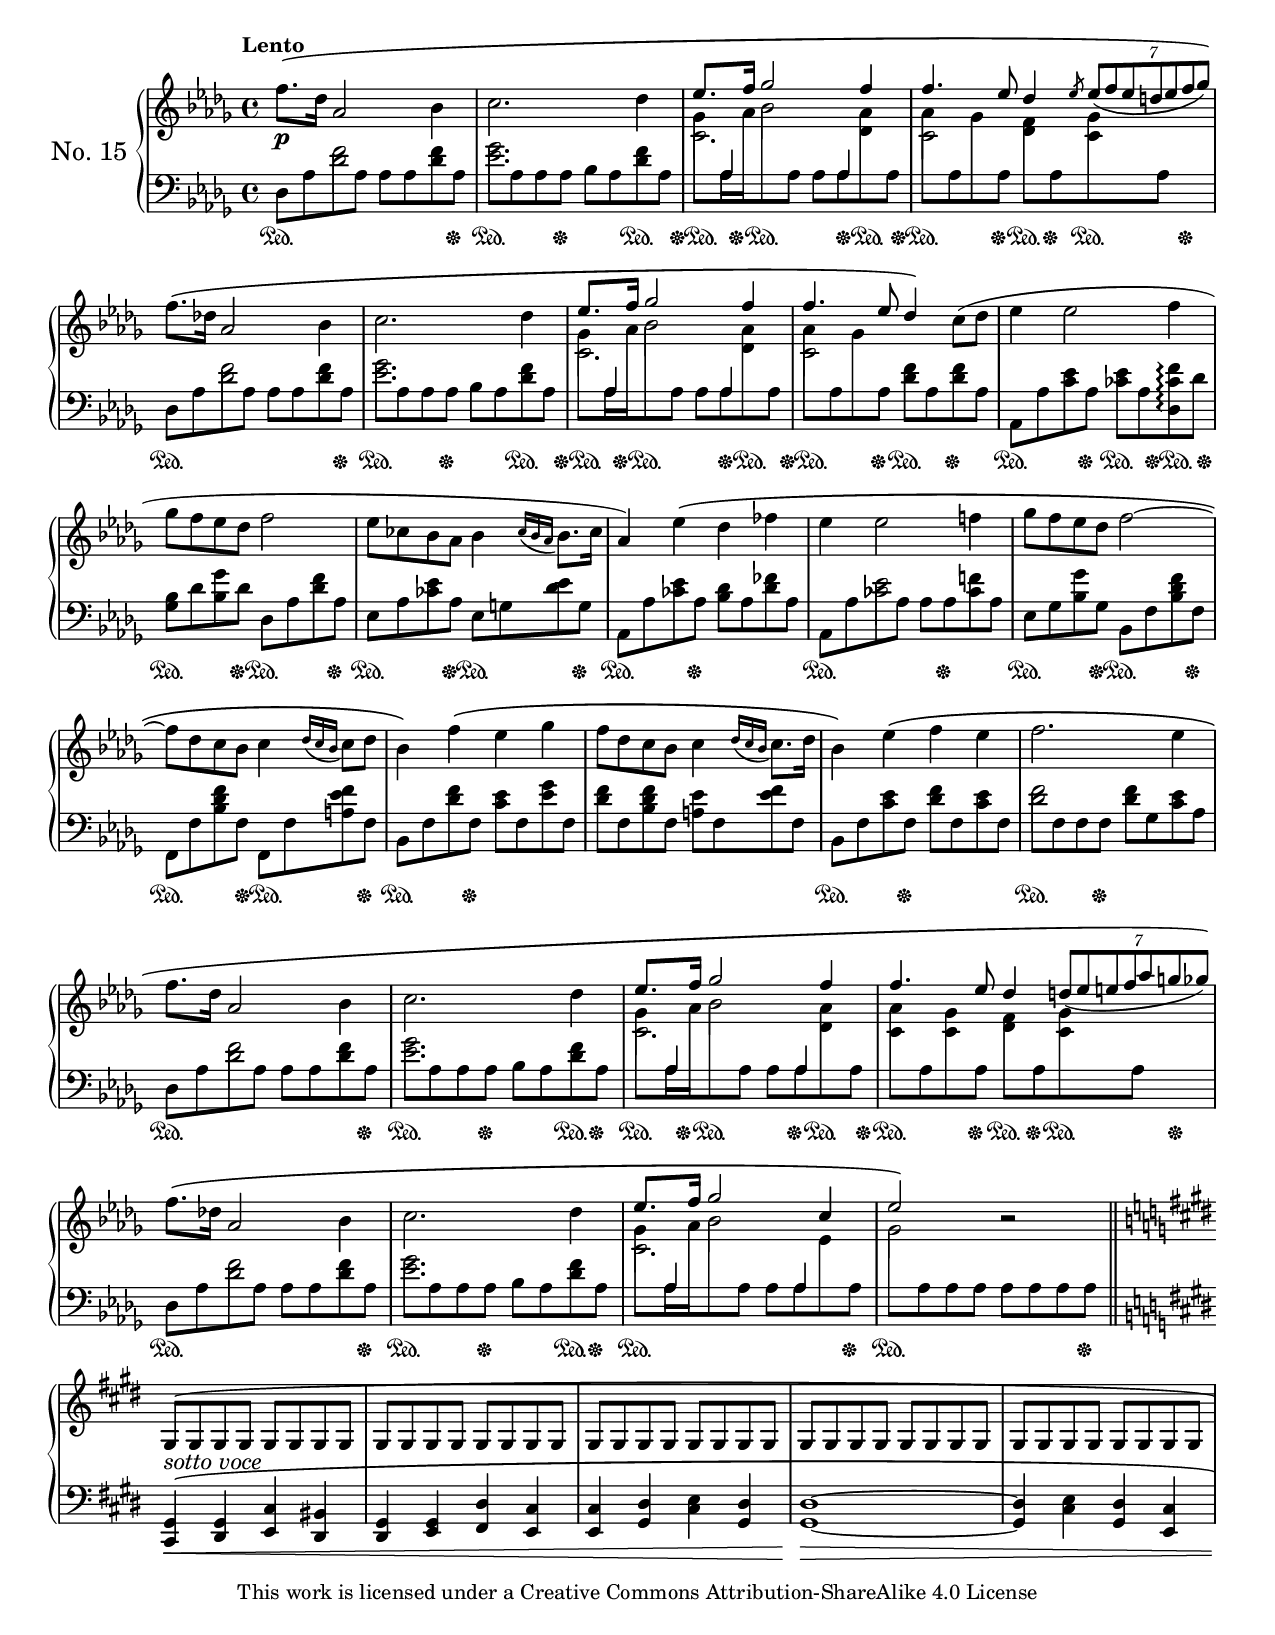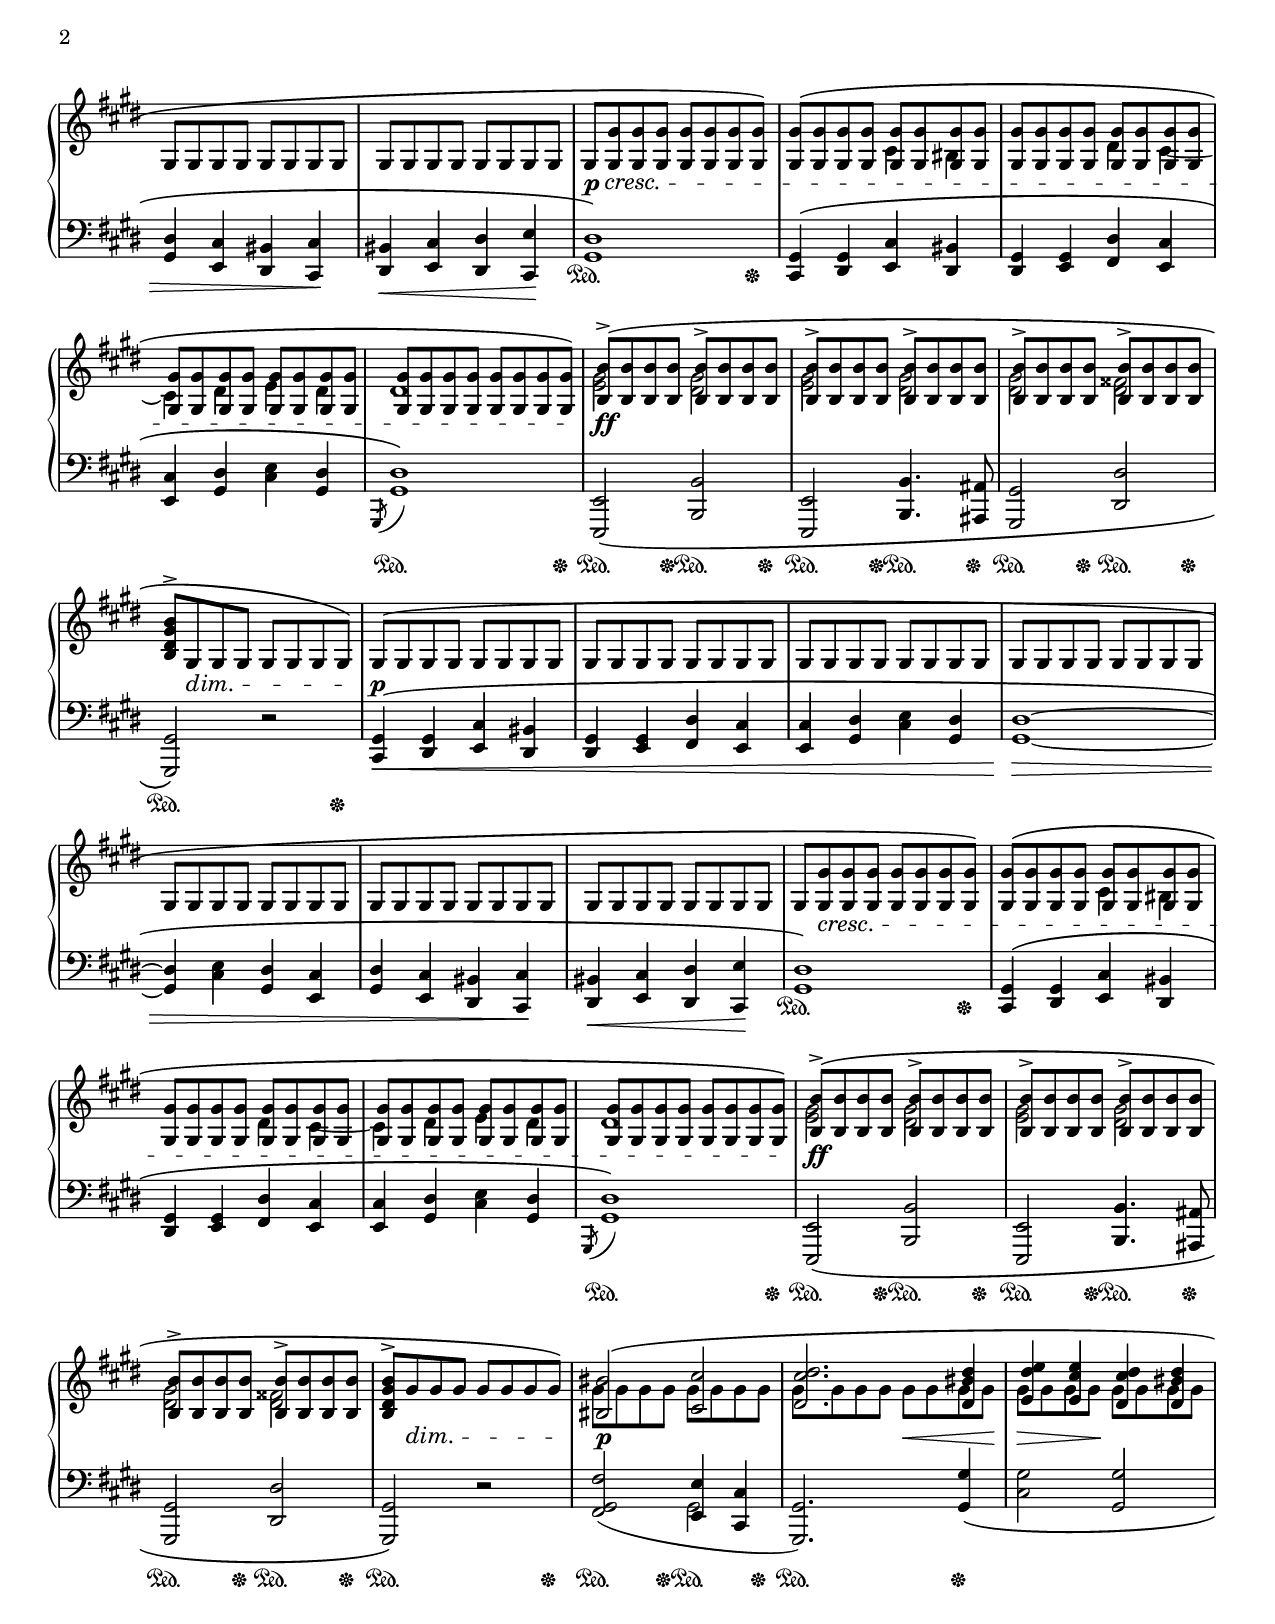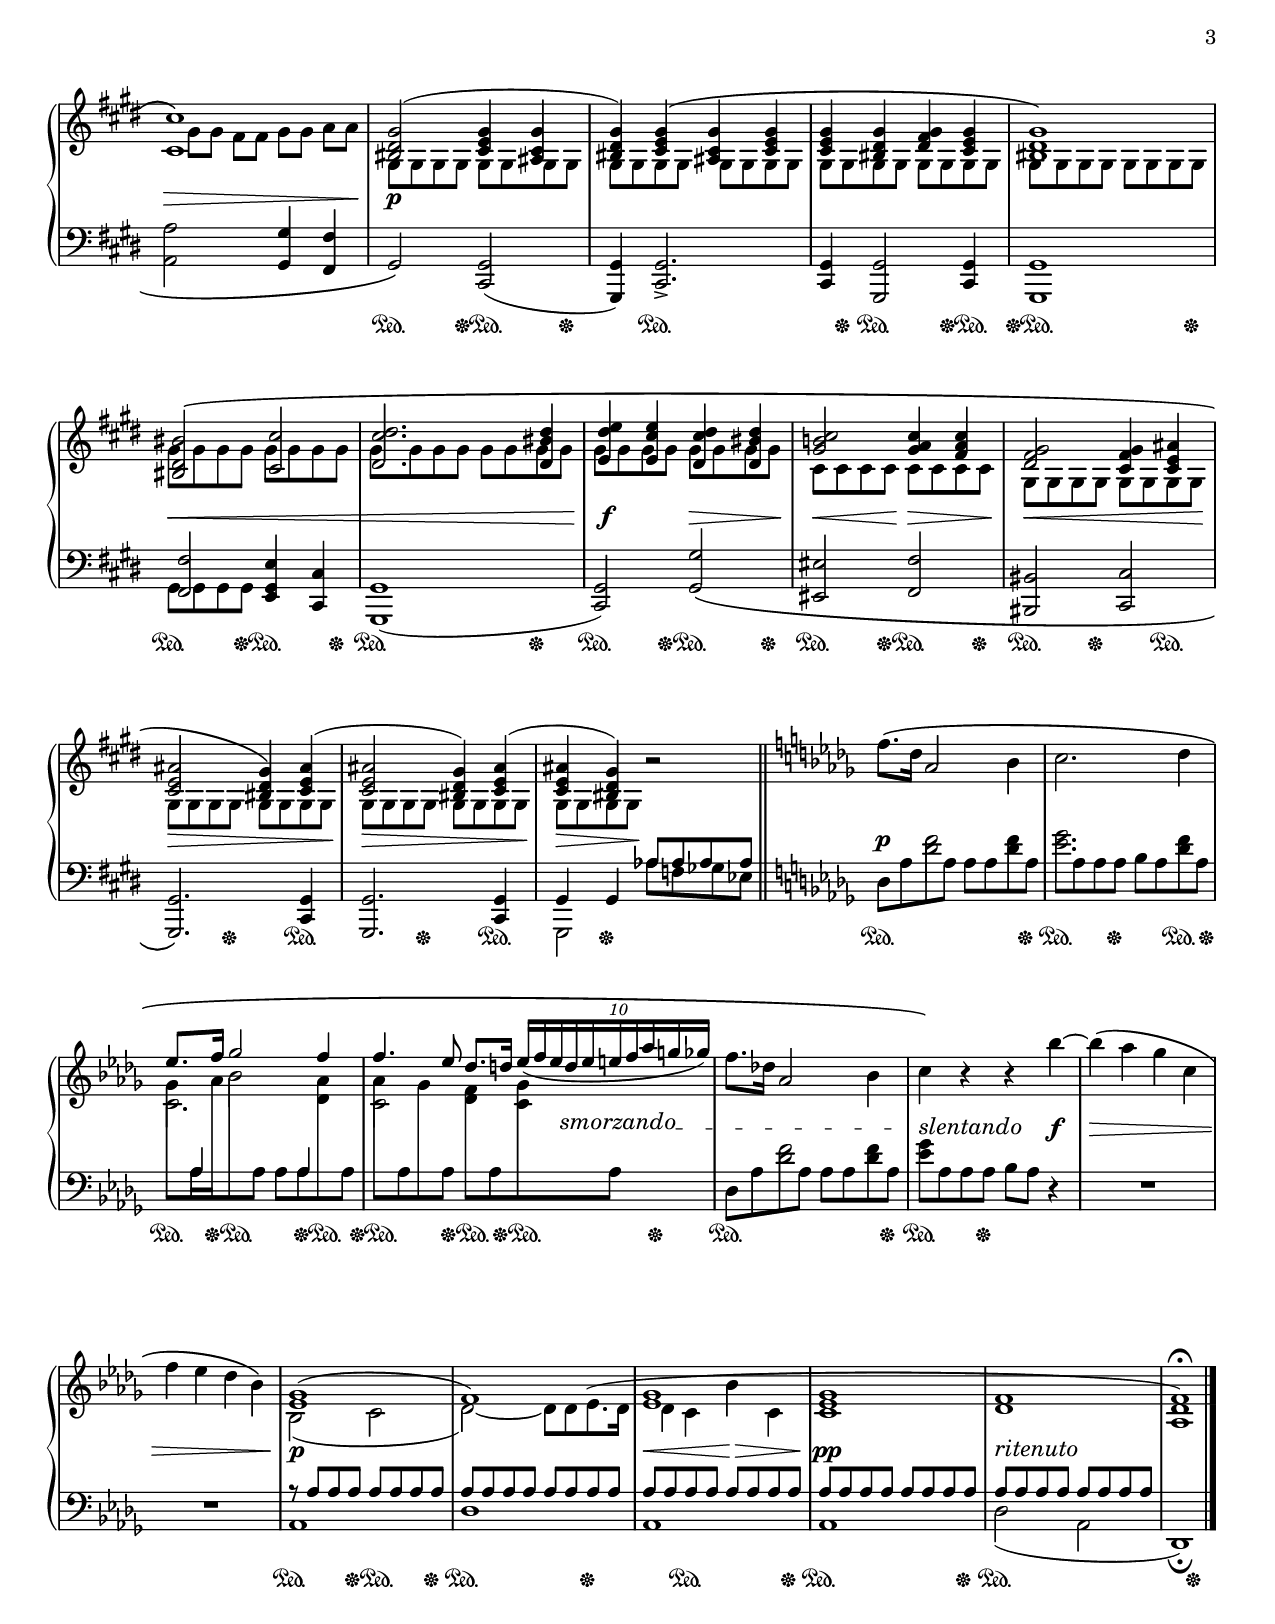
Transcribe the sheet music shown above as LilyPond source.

\version "2.24.0"

\include "includes/header-paper.ily"
%...+....1....+....2....+....3....+....4....+....5....+....6....+....7....+....

\version "2.24.0"
\language "english"

\include "global-variables.ily"

%%% Positions and shapes %%%

moveNoteA = \tweak NoteColumn.force-hshift 0.5 \etc
moveNoteB = \tweak NoteColumn.force-hshift 0.25 \etc
moveNoteC = \tweak NoteColumn.force-hshift 2 \etc

beamPositionsA = \tweak positions #'(-10 . -10) \etc
beamPositionsB = \tweak positions #'(-13 . -13) \etc

tieShapeA = \shape #'((0 . 0.5) (0 . 1) (0 . 1) (0 . 0.5)) \etc

%%% Music %%%

global = {
  \time 4/4
  \key df \major
  \accidentalStyle piano
}

rightHandUpper = \relative {
  \oneVoice
  f''8.\( df16 af2 bf4 |
  c2. df4 |
  \voiceOne
  ef8. \moveNoteA f16 gf2 f4 |
  \omit TupletBracket
  f4. ef8 df4 \slashedGrace { ef8 } \tuplet 7/2 { ef8_( f ef d ef f gf)\) } |
  \oneVoice
  f8.\( df16 af2 bf4 |
  c2. df4 |
  \voiceOne
  ef8. \moveNoteA f16 gf2 f4 |
  f4. ef8 df4\) \oneVoice c8( df |
  
  \barNumberCheck 9
  ef4 ef2 f4 |
  gf8 f ef df f2 |
  ef8 cf bf af bf4 \appoggiatura { cf16[ bf af] } bf8. cf16 |
  af4) ef'\(  df ff |
  ef4 ef2 f4 |
  gf8 f ef df f2~ |
  f8 df c bf c4 \appoggiatura { df16[ c bf] } c8 df |
  bf4\) f'\( ef gf |
  
  \barNumberCheck 17
  f8 df c bf c4 \appoggiatura { df16[ c bf] } c8. df16 |
  bf4\) ef\( f ef |
  f2. ef4 |
  f8. df16 af2 bf4 |
  c2. df4 |
  \voiceOne
  ef8. \moveNoteA f16 gf2 f4 |
  f4. ef8 df4 \tuplet 7/2 { d8_( ef e f af g gf)\) } |
  \oneVoice
  f8.\( df16 af2 bf4 |
  
  \barNumberCheck 25
  c2. df4 |
  \voiceOne
  ef8. \moveNoteA f16 gf2 c,4 |
  ef2\) b2\rest |
  \break
  \bar "||"
  \key cs \minor
  gs,8\( gs gs gs  gs gs gs gs |
  \repeat unfold 4 { gs8 gs gs gs  gs gs gs gs | }
  
  \barNumberCheck 33
  \repeat unfold 2 { gs8 gs gs gs  gs gs gs gs | }
  gs8 <gs gs'> q q  q q q q\)|
  <gs gs'>\( q q q  q q q q |
  \repeat unfold 2 { <gs gs'> q q q  q q q q | }
  <gs gs'> q q q  q q q q\) |
  <b b'>8->\( q q q  q-> q q q |
  
  \barNumberCheck 41
  \repeat unfold 2 { <b b'>8-> q q q  q-> q q q | }
  <b ds gs b>8-> gs gs gs  gs gs gs gs\)
  gs8\( gs gs gs  gs gs gs gs |
  \repeat unfold 4 { gs8 gs gs gs  gs gs gs gs | }
  
  \barNumberCheck 49
  \repeat unfold 2 { gs8 gs gs gs  gs gs gs gs | }
  gs8 <gs gs'> q q  q q q q\)
  <gs gs'>8\( q q q  q q q q |
  \repeat unfold 2 { <gs gs'> q q q  q q q q | }
  <gs gs'> q q q  q q q q\) |
  <b b'>8->\( q q q  q-> q q q |
  
  \barNumberCheck 57
  \repeat unfold 2 { <b b'>8-> q q q  q-> q q q | }
  <b ds gs b>8-> gs' gs gs  gs gs gs gs\)
  <bs, bs'>2\( <cs cs'> | 
  <ds cs' ds>2. <ds bs' ds>4 |
  <e ds' e>4 <e cs' e> <ds cs' ds> <ds bs' ds> |
  <cs cs'>1\) |
  <bs ds gs>2( <cs e gs>4 <as cs gs'> |
  
  \barNumberCheck 65
  <bs ds gs>4) <cs e gs>\( <as cs gs'> <cs e gs> |
  <cs e gs>4 <bs ds gs> <ds fs gs> <cs e gs> |
  <bs ds gs>1\) |
  <bs ds bs'>2\( <cs cs'> |
  <ds cs' ds>2. <ds bs' ds>4 |
  <e ds' e>4 <e cs' e> <ds cs' ds> <ds bs' ds> |
  <gs b cs>2 <gs a cs>4 <fs a cs> |
  <ds fs gs>2 <cs fs gs>4 <cs e as> |
  
  \barNumberCheck 73
  <cs e as>2 <bs ds gs>4\) <cs e as>( |
  <cs e as>2 <bs ds gs>4) <cs e as>4( |
  <cs e as>4 <bs ds gs>4) \oneVoice r2 |
  \bar "||"
  \key df \major 
  f''8.\( df16 af2 bf4 |
  c2. df4 |
  \voiceOne
  ef8. \moveNoteA f16 gf2 f4 |
  f4. ef8 df8. d16 \tuplet 10/4 { ef16_( f ef d ef e f af g gf) } |
  \oneVoice
  f8. df16 af2 bf4 |
  
  \barNumberCheck 81
  c4\) r r bf'~ |
  bf4\( af gf c, |
  f4 ef df bf\) |
  <ef, gf>1^( |
  f1*1/2) s8 \once \hideNotes df^( s8. s16 |
  <ef gf>1 |
  <c ef gf>1 |
  <df f>1 |
  
  \barNumberCheck 89
  <af df f>1)\fermata |
  \bar "|."
}

rightHandLower = \relative {
  \voiceTwo
  s1 * 8 |
  
  \barNumberCheck 9
  s1 * 8 |
  
  \barNumberCheck 17
  s1 * 8 |
  
  \barNumberCheck 25
  s1 * 8 |
  
  \barNumberCheck 33
  s1 * 3 |
  s2 cs'4 bs |
  s2 ds4 cs-\tieShapeA ~ |
  cs4 ds e ds |
  ds1 |
  <e gs>2 <ds gs> |
  
  \barNumberCheck 41
  <e gs>2 <ds gs> |
  <ds gs>2 <ds fss> |
  s1 * 6 |
  
  \barNumberCheck 49
  s1 * 3
  s2 cs4 bs |
  s2 ds4 cs-\tieShapeA ~ |
  cs4 ds e ds |
  ds1 |
  <e gs>2 <ds gs> |
  
  \barNumberCheck 57
  <e gs>2 <ds gs> |
  <ds gs>2 <ds fss> |
  s1 |
  \repeat unfold 3 { gs8 gs gs gs  gs gs gs gs | }
  \moveNoteC gs8[ gs] fs[ fs] gs[ gs] a[ a] |
  gs,8 gs gs gs  gs gs gs gs |
  
  \barNumberCheck 65
  \repeat unfold 3 { gs8 gs gs gs  gs gs gs gs | }
  \repeat unfold 3 { gs'8 gs gs gs  gs gs gs gs | }
  cs,8 cs cs cs  cs cs cs cs |
  gs8 gs gs gs  gs gs gs gs |
  
  \barNumberCheck 73
  \repeat unfold 2 { gs8 gs gs gs  gs gs gs gs | }
  gs8 gs gs gs s2 |
  s1 * 5 |
  
  \barNumberCheck 81
  s1 * 3
  bf2( c |
  df2)~ df8[ df ef8. df16] |
  df4 c bf' c, |
  s1 * 2 |
  
  \barNumberCheck 89
  s1 |
}

rightHand = <<
  \clef treble
  \global
  \set Score.tempoHideNote = ##t 
  \tempo "Lento" 4 = 60
  \new Voice \rightHandUpper
  \new Voice \rightHandLower
>>

leftHandUpper = \relative {
  \voiceFour
  s4 <df' f>2 s4 |
  <ef gf>2. s4 |
  <<
    { \staffUp c2.*1/6 s8 bf'2 s4 | }
    \new Voice { \voiceThree s8 \staffDown af,4 s8 s af4 s8 | }
  >>
  \staffUp c2 s2 |
  \staffDown s4 <df f>2 s4 |
  <ef gf>2. s4 |
  <<
    { \staffUp c2.*1/6 s8 bf'2 s4 | }
    \new Voice { \voiceThree s8 \staffDown af,4 s8 s af4 s8 | }
  >>
  \staffUp c2 s2 |
  
  \barNumberCheck 9
  s1 * 4 |
  s4 \staffDown <cf ef>2 s4 |
  s1 * 3 |
  
  \barNumberCheck 17
  s1 * 2 |
  <df f>2 s2 |
  s4 <df f>2 s4 |
  <ef gf>2. s4 |
  <<
    { \staffUp c2.*1/6 s8 bf'2 s4 | }
    \new Voice { \voiceThree s8 \staffDown af,4 s8 s af4 s8 | }
  >>
  s1 |
  \staffDown
  s4 <df f>2 s4 |
  
  \barNumberCheck 25
  <ef gf>2. s4 |
  <<
    { \staffUp c2.*1/6 s8 bf'2 s4 | }
    \new Voice { \voiceThree s8 \staffDown af,4 s8 s af4 s8 | }
  >>
  \staffUp
  gf'2 s2 |
  \oneVoice
  \key cs \minor
  \staffDown
  <cs,,, gs'>4\(\< <ds gs> <e cs'> <ds bs'> |
  <ds gs>4 <e gs> <fs ds'> <e cs'> |
  <e cs'>4 <gs ds'> <cs e> <gs ds'> |
  <gs ds'>1~\> |
  <gs ds'>4 <cs e> <gs ds'> <e cs'> |
  
  \barNumberCheck 33
  <gs ds'>4 <e cs'> <ds bs'> <cs cs'>\! |
  <ds bs'>\< <e cs'> <ds ds'> <cs e'>\! |
  <gs' ds'>1\) |
  <cs, gs'>4\( <ds gs> <e cs'> <ds bs'> |
  <ds gs>4 <e gs> <fs ds'> <e cs'> |
  <e cs'>4 <gs ds'> <cs e> <gs ds'> |
  \acciaccatura { gs,8 } <gs' ds'>1\) |
  <e, e'>2\( <b'b '> |
  
  \barNumberCheck 41
  <e, e'>2 <b' b'>4. <as as'>8 |
  <gs gs'>2 <ds' ds'> |
  <gs, gs'>2\) r |
  <cs gs'>4\(\< <ds gs> <e cs'> <ds bs'> |
  <ds gs>4 <e gs> <fs ds'> <e cs'> |
  <e cs'>4 <gs ds'> <cs e> <gs ds'> |
  <gs ds'>1~\> |
  <gs ds'>4 <cs e> <gs ds'> <e cs'> |
  
  \barNumberCheck 49
  <gs ds'>4 <e cs'> <ds bs'> <cs cs'>\! |
  <ds bs'>\< <e cs'> <ds ds'> <cs e'>\! |
  <gs' ds'>1\) |
  <cs, gs'>4\( <ds gs> <e cs'> <ds bs'> |
  <ds gs>4 <e gs> <fs ds'> <e cs'> |
  <e cs'>4 <gs ds'> <cs e> <gs ds'> |
  \acciaccatura { gs,8 } <gs' ds'>1\) |
  <e, e'>2\( <b'b '> |
  
  \barNumberCheck 57
  <e, e'>2 <b' b'>4. <as as'>8 |
  <gs gs'>2 <ds' ds'> |
  <gs, gs'>2\) r |
  <fs' gs fs'>2( << { <e e'>4 <cs cs'> } \\ { gs'2 } >> |
  <gs, gs'>2.) <gs' gs'>4_\( |
  <cs gs'>2 <gs gs'> |
  <a a'>2 <gs gs'>4 <fs fs'> |
  gs2\) <cs, gs'>2( |
  
  \barNumberCheck 65
  <gs gs'>4) <cs gs'>2.-> |
  <cs gs'>4 <gs gs'>2 <cs gs'>4 |
  <gs' gs,>1 |
  << { <fs fs'>2 } \\ { gs8 gs gs gs } >> <e gs e'>4 <cs cs'> |
  <gs gs'>1( |
  <cs gs'>2) <gs' gs'>\( |
  <es es'>2 <fs fs'> |
  <bs, bs'>2 <cs cs'> |
  
  \barNumberCheck 73
  <gs gs'>2.\) <cs gs'>4 |
  <gs gs'>2. <cs gs'>4 |
  gs'4 gs \voiceThree af'8 af af af | 
  \key df \major
  \voiceFour
  s4 <df f>2 s4 |
  <ef gf>2. s4 |
  <<
    { \staffUp c2.*1/6 s8 bf'2 s4 | }
    \new Voice { \voiceThree s8 \staffDown af,4 s8 s af4 s8 | }
  >>
  \staffUp c2 s2 |
  \staffDown s4 <df f>2 s4 |
  
  \barNumberCheck 81
  s1 * 3 |
  \voiceThree
  r8 af af af  af af af af |
  \repeat unfold 4 { af8 af af af  af af af af | }
  
  \barNumberCheck 89
  s1 |
}

leftHandLower = \relative {
  \voiceFour
  df8 af' \transparent <df f> af  af af <df f> af |
  \transparent <ef' gf>8 af, af af  bf af <df f> af |
  \staffUp gf'8\beamPositionsA [ \staffDown af,16 \staffUp \moveNoteA af' 
    \transparent bf8 \staffDown af,] af af \staffUp <df af'> \staffDown af |
  \staffUp af'8\beamPositionsA [ \staffDown af, \staffUp gf' \staffDown af,] 
    \staffUp <df f>\beamPositionsA [ \staffDown af \staffUp <c gf'> 
    \staffDown af] |
  df,8 af' \transparent <df f> af  af af <df f> af |
  \transparent <ef' gf>8 af, af af  bf af <df f> af |
  \staffUp gf'8\beamPositionsA [ \staffDown af,16 \staffUp \moveNoteA af' 
    \transparent bf8 \staffDown af,] af af \staffUp <df af'> \staffDown af |
  \staffUp af'8\beamPositionsA [ \staffDown af, \staffUp gf' \staffDown af,]
    <df f> af <df f> af |
    
  \barNumberCheck 9
  af,8 af' <c ef> af  <cf ef> af <df, cf' f>\arpeggio df' |
  <gf, bf>8 df' <bf gf'> df  df, af' <df f> af |
  ef8 af <cf ef> af  ef g <df' ef> g, |
  af,8 af' <cf ef> af  <bf df> af <df ff> af |
  af,8 af' \transparent <cf ef> af  af af <cf f> af |
  ef8 gf <bf gf'> gf  bf, f' <bf df f> f |
  f,8 f' <bf df f> f  f, f' <a ef' f> f |
  bf,8 f' <df' f> f,  <c' ef> f, <ef' gf> f, |
  
  \barNumberCheck 17
  <df' f>8 f, <bf df f> f  <a ef'> f <ef' f> f, |
  bf,8 f' <c' ef> f,  <df' f> f, <c' ef> f, |
  \transparent <df' f>8 f, f f  <df' f> gf, <c ef> af |
  df,8 af' \transparent <df f> af  af af <df f> af |
  \transparent <ef' gf>8 af, af af  bf af <df f> af |
  \staffUp gf'8\beamPositionsA [ \staffDown af,16 \staffUp \moveNoteA af' 
    \transparent bf8 \staffDown af,] af af \staffUp <df af'> \staffDown af |
  \staffUp <c af'>8\beamPositionsA [ \staffDown af \staffUp <c gf'> \staffDown
    af] \staffUp <df f>\beamPositionsA [ \staffDown af \staffUp <c gf'> 
    \staffDown af] |
  df,8 af' \transparent <df f> af  af af <df f> af |
  
  \barNumberCheck 25
  \transparent <ef' gf>8 af, af af  bf af <df f> af |
  \staffUp gf'8\beamPositionsA [ \staffDown af,16 \staffUp \moveNoteA af' 
    \transparent bf8 \staffDown af,] af af \staffUp ef' \staffDown af, |
  \staffUp \transparent gf'8\beamPositionsA [ \staffDown af, af af]
    af af af af | 
  \key cs \minor
  s1 * 5 |
  
  \barNumberCheck 33
  s1 * 8 |
  
  \barNumberCheck 41
  s1 * 8 |
  
  \barNumberCheck 49
  s1 * 8 |
  
  \barNumberCheck 57
  s1 * 8 |
  
  \barNumberCheck 65
  s1 * 8 |
  
  \barNumberCheck 73
  s1 * 2 |
  gs,,2 af''8 f gf ef |
  df8 af' \transparent <df f> af  af af <df f> af |
  \transparent <ef' gf>8 af, af af  bf af <df f> af |
  \staffUp gf'8\beamPositionsB [ \staffDown af,16 \staffUp \moveNoteA af' 
    \transparent bf8 \staffDown af,] af af \staffUp <df af'> \staffDown af |
  \staffUp af'8\beamPositionsB [ \staffDown af, \staffUp gf' \staffDown af,] 
    \staffUp <df f>\beamPositionsB [ \staffDown af \staffUp <c gf'> 
    \staffDown af] |
  df,8 af' \transparent <df f> af  af af <df f> af |
  
  \barNumberCheck 81
  <ef' gf>8 af, af af  bf af \oneVoice r4 |
  R1 * 2 |
  \voiceFour
  af,1 |
  df1 |
  af1 |
  af1 |
  df2( af |
  
  \barNumberCheck 89
  df,1)\fermata |
}

leftHand = <<
  \clef bass
  \global
  \mergeDifferentlyHeadedOn
  \mergeDifferentlyDottedOn
  \new Voice \leftHandUpper
  \new Voice \leftHandLower
>>

dynamics = {
  \override TextScript.Y-offset = -0.5
  s1\p |
  s1 * 7 |
  
  \barNumberCheck 9
  s1 * 8 |
  
  \barNumberCheck 17
  s1 * 8 |
  
  \barNumberCheck 25
  s1 * 3 |
  s1^\sottoVoce |
  s1 * 4 |
  
  \barNumberCheck 33
  s1 * 2 |
  s1\p\cresc |
  s1 * 3 |
  s2... s16\!
  s1-\tweak X-offset 0 \ff |
  
  \barNumberCheck 41
  s1 * 2 |
  s8 s4.\dim s4.. s16\! |
  s1\p |
  s1 * 4 |
  
  \barNumberCheck 49
  s1 * 2
  s8 s4.\cresc s2 |
  s1 * 3 |
  s2... s16\!
  s1-\tweak X-offset 0 \ff |
  
  \barNumberCheck 57
  s1 * 2 |
  s8 s4.\dim s4.. s16\! |
  s1\p |
  s2 s4.\< s8\! |
  s4.\> s8\! s2 |
  s2.\> s8 s\! |
  s1\p |
  
  \barNumberCheck 65
  s1 * 3 |
  s1\< |
  s1 |
  s2\f s4.\> s8\! |
  s4.\< s8\! s4.\> s8\! |
  s2.\< s8 s\! |
  
  \barNumberCheck 73
  s2.\> s8 s\! |
  s2.\> s8 s\! |
  s4.\> s8\! s2 |
  s1\p |
  s1 * 2 |
  s2. \smorzando s16 s8.\startTextSpan |
  s2. s8 s\stopTextSpan |
  
  \barNumberCheck 81
  s2.^\slentando s4\f |
  s1\> |
  s1 |
  s1\p
  s1 |
  s2\< s\> |
  s1\pp |
  s1^\ritenuto |
  
  \barNumberCheck 89
  s1 |
}

pedal = {
  s2.\sustainOn s8 s\sustainOff |
  s4.\sustainOn s8\sustainOff s4 s\sustainOn |
  s8.\sustainOff\sustainOn s16\sustainOff s2\sustainOn s8.\sustainOff\sustainOn 
    s16\sustainOff |
  s4.\sustainOn s8\sustainOff s\sustainOn s\sustainOff s8.\sustainOn 
    s16\sustainOff |
  s2.\sustainOn s8 s\sustainOff |
  s4.\sustainOn s8\sustainOff s4 s\sustainOn |
  s8.\sustainOff\sustainOn s16\sustainOff s2\sustainOn 
    s4\sustainOff\sustainOn |
  s4.\sustainOff\sustainOn s8\sustainOff s4\sustainOn s\sustainOff |
    
  \barNumberCheck 9
  s4.\sustainOn s8\sustainOff s4\sustainOn s8\sustainOff\sustainOn
    s16 s\sustainOff |
  s4.\sustainOn s8\sustainOff s4.\sustainOn s8\sustainOff |
  s4.\sustainOn s8\sustainOff s4.\sustainOn s8\sustainOff |
  s4.\sustainOn s8\sustainOff s2 |
  s2\sustainOn s8 s\sustainOff s4 |
  s4.\sustainOn s8\sustainOff s4.\sustainOn s8\sustainOff |
  s2\sustainOn s4.\sustainOff\sustainOn s8\sustainOff |
  s4.\sustainOn s8\sustainOff s2 |
  
  \barNumberCheck 17
  s1 |
  s4.\sustainOn s8\sustainOff s2 |
  s4.\sustainOn s8\sustainOff s2 |
  s2.\sustainOn s8 s\sustainOff |
  s4.\sustainOn s8\sustainOff s4 s8\sustainOn s\sustainOff |
  s8.\sustainOn s16\sustainOff s4.\sustainOn s8\sustainOff s8.\sustainOn 
    s16\sustainOff |
  s4.\sustainOn s8\sustainOff s\sustainOn s\sustainOff s8.\sustainOn 
    s16\sustainOff |
  s2.\sustainOn s8 s\sustainOff |
  
  \barNumberCheck 25
  s4.\sustainOn s8\sustainOff s4 s8\sustainOn s\sustainOff |
  s2.\sustainOn s8 s\sustainOff |
  s2.\sustainOn s8 s\sustainOff |
  s1 * 5 |
  
  \barNumberCheck 33
  s1 * 2 |
  s2.\sustainOn s8 s\sustainOff |
  s1 * 3 |
  s2.\sustainOn s8 s\sustainOff |
  s4.\sustainOn s8\sustainOff s4.\sustainOn s8\sustainOff |
  
  \barNumberCheck 41
  s4.\sustainOn s8\sustainOff s4.\sustainOn s8\sustainOff |
  s4.\sustainOn s8\sustainOff s4.\sustainOn s8\sustainOff |
  s2.\sustainOn s8 s\sustainOff |
  s1 * 5 |
  
  \barNumberCheck 49
  s1 * 2 |
  s2.\sustainOn s8 s\sustainOff |
  s1 * 3
  s2.\sustainOn s8 s\sustainOff |
  s4.\sustainOn s8\sustainOff s4.\sustainOn s8\sustainOff |
  
  \barNumberCheck 57
  s4.\sustainOn s8\sustainOff s4.\sustainOn s8\sustainOff |
  s4.\sustainOn s8\sustainOff s4.\sustainOn s8\sustainOff |
  s2.\sustainOn s8 s\sustainOff |
  s4.\sustainOn s8\sustainOff s4.\sustainOn s8\sustainOff |
  s2.\sustainOn s4\sustainOff |
  s1 * 2 |
  s2\sustainOn s4.\sustainOff\sustainOn s8\sustainOff |
  
  \barNumberCheck 65
  s4 s\sustainOn s2 |
  s8 s\sustainOff s2\sustainOn s4\sustainOff\sustainOn |
  s2.\sustainOff\sustainOn s8 s\sustainOff |
  s4.\sustainOn s8\sustainOff s4.\sustainOn s8\sustainOff |
  s2.\sustainOn s4\sustainOff |
  s4.\sustainOn s8\sustainOff s4.\sustainOn s8\sustainOff |
  s4.\sustainOn s8\sustainOff s4.\sustainOn s8\sustainOff |
  s4.\sustainOn s8\sustainOff s4 s\sustainOn |
  
  \barNumberCheck 73
  s4. s8\sustainOff s4 s\sustainOn |
  s4. s8\sustainOff s4 s\sustainOn |
  s4 s\sustainOff s2 |
  s2.\sustainOn s8 s\sustainOff |
  s4.\sustainOn s8\sustainOff s4 s8.\sustainOn s16\sustainOff |
  s4\sustainOn s2\sustainOff\sustainOn s4\sustainOff\sustainOn |
  s2\sustainOff\sustainOn s4\sustainOff\sustainOn s8.\sustainOff\sustainOn
    s16\sustainOff |
  s2.\sustainOn s8 s\sustainOff |
  
  \barNumberCheck 81
  s4.\sustainOn s8\sustainOff s2 |
  s1 * 2 |
  s2\sustainOn s4.\sustainOff\sustainOn s8\sustainOff |
  s2.\sustainOn s4\sustainOff |
  s4 s\sustainOn s s8 s\sustainOff |
  s2.\sustainOn s8 s\sustainOff |
  s1\sustainOn |
  
  \barNumberCheck 89
  s2 s\sustainOff |
}

preludeFifteenMusic = \score { 
  \keepWithTag #'layout
  \new PianoStaff \with { 
    instrumentName = \markup \huge "No. 15"
  } <<
    \new Staff = "upper" \rightHand
    \new Dynamics \dynamics
    \new Staff = "lower" \leftHand
    \new Dynamics \pedal
  >>
  \layout {}
}

preludeFifteenMidi = \book {
  \bookOutputName "prelude-op28-no15"
  \score { 
    \keepWithTag #'midi
    <<
      \new Staff = "upper" << \rightHand \dynamics \pedal >> 
      \new Staff = "lower" << \leftHand \dynamics \pedal >> 
    >>
    \midi {}
  }
}


\paper {
  system-system-spacing =
    #'((basic-distance . 12) 
       (minimum-distance . 8)
       (padding . 3)
       (stretchability . 60))
}

\preludeFifteenMusic
\preludeFifteenMidi
